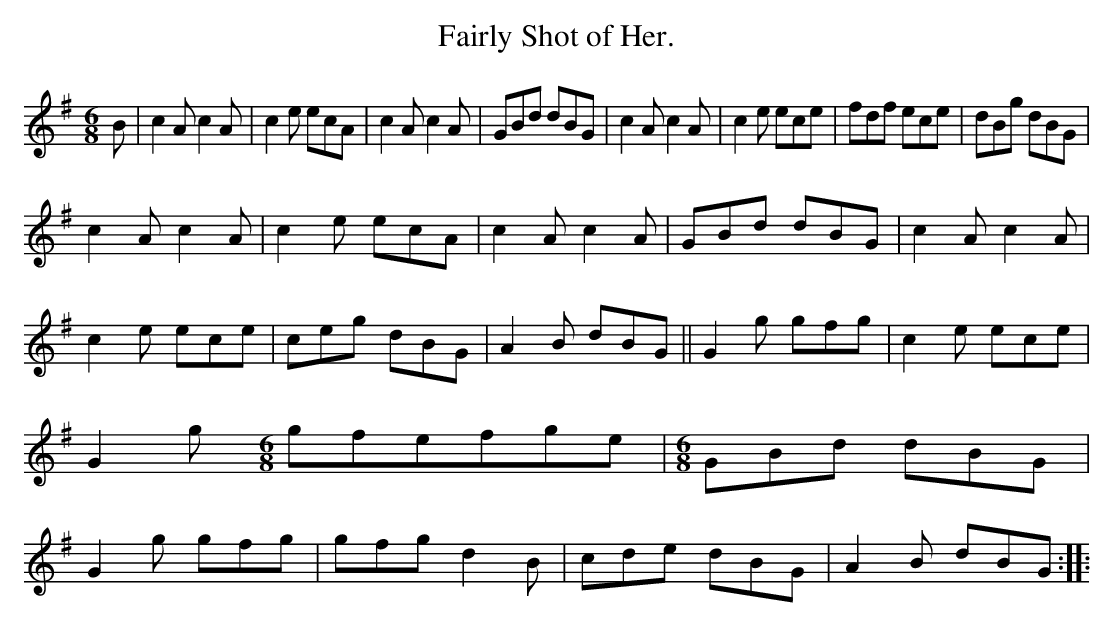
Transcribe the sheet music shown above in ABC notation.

X:1
T:Fairly Shot of Her.
M:6/8
K:G
B| c2 A c2 A |c2 e ecA| c2 A c2 A| GBd dBG| c2 A c2 A | c2 e ece | fdf ece |\
dBg dBG |
c2 A c2 A |c2 e ecA| c2 A c2 A| GBd dBG| c2 A c2 A | c2 e ece | ceg dBG | A2B dBG||\
G2 g gfg | c2 e ece | G2 g \
M:6/8
gfefge|\
M:6/8
GBd dBG| G2 g gfg |gfg d2 B| cde dBG| A2 B dBG::
